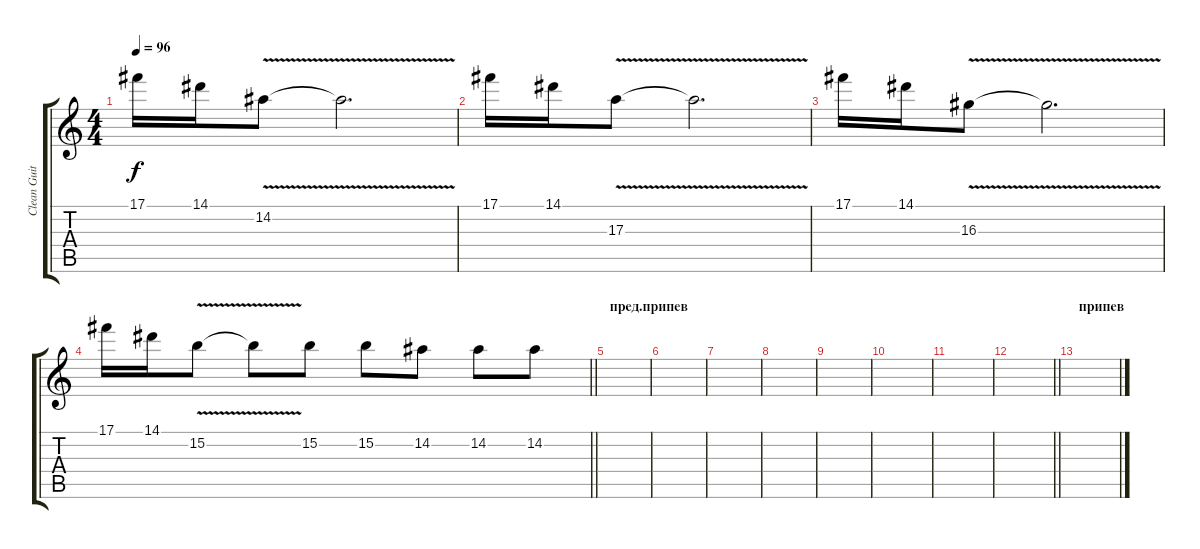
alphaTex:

\track ("Clean Guitar" "Clean Guit") {instrument electricguitarjazz}
\staff {score tabs}
\tuning (Db4 Ab3 E3 B2 Gb2 B1) {hide}
\ts (4 4)
\tempo 96
\clef g2
\ks c
17.1.16{dy f} 14.1.16 14.2{v}.8 14.2{t}.2{d} |
17.1.16 14.1.16 17.3{v}.8 17.3{t}.2{d} |
17.1.16 14.1.16 16.3{v}.8 16.3{t}.2{d} |
\barLineRight lightlight
17.1.16 14.1.16 15.2{v}.8 15.2{t}.8 15.2.8 15.2.8 14.2.8 14.2.8 14.2.8 |
\section ("" "пред.припев")
|
|
|
|
|
|
|
\barLineRight lightlight
|
\section ("" "припев")
